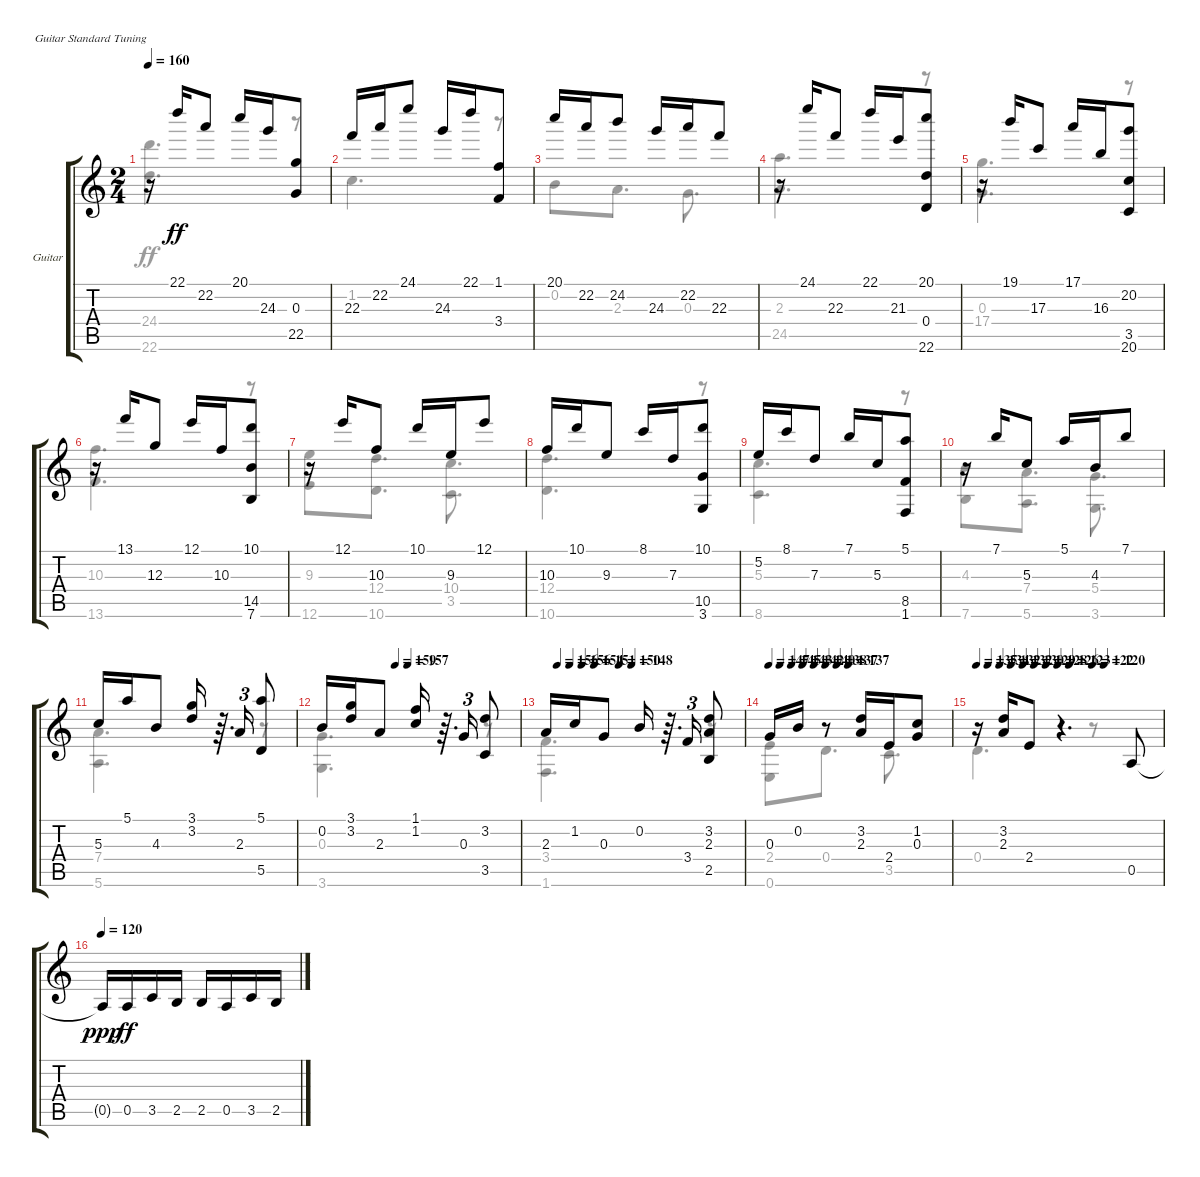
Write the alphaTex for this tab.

\bracketExtendMode groupsimilarinstruments
\firstSystemTrackNameOrientation horizontal
\otherSystemsTrackNameOrientation horizontal
\track ("Guitar" "Guitar") {instrument acousticguitarnylon}
\staff {score tabs}
\tuning (E4 B3 G3 D3 A2 E2)
\voice
\ts (2 4)
\tempo 160
\clef g2
\ks c
r.16{dy ppp} 22.1.16{dy ff} 22.2.8 20.1.16 24.3.16 (0.3 22.5).8 |
22.3.16 22.2.16 24.1.8 24.3.16 22.1.16 (1.1 3.4).8 |
20.1.16 22.2.16 24.2.8 24.3.16 22.2.16 22.3.8 |
r.16 24.1.16 22.3.8 22.1.16 21.3.16 (20.1 0.4 22.6).8 |
r.16 19.1.16 17.3.8 17.1.16 16.3.16 (20.2 3.5 20.6).8 |
r.16 13.1.16 12.3.8 12.1.16 10.3.16 (10.1 14.5 7.6).8 |
r.16 12.1.16 10.3.8 10.1.16 9.3.16 12.1.8 |
10.3.16 10.1.16 9.3.8 8.1.16 7.3.16 (10.1 10.5 3.6).8 |
5.2.16 8.1.16 7.3.8 7.1.16 5.3.16 (5.1 8.5 1.6).8 |
r.16 7.1.16 5.3.8 5.1.16 4.3.16 7.1.8 |
5.3.16 5.1.16 4.3.8 (3.1 3.2).16 r.64{d} 2.3.16{tu (3 2)} (5.1 5.5).8 |
\tempo (159 0.375)
\tempo (157 0.4375)
0.2.16 (3.1 3.2).16 2.3.8 (1.1 1.2).16 r.64{d} 0.3.16{tu (3 2)} (3.2 3.5).8 |
\tempo (156 0.0625)
\tempo (156 0.125)
\tempo (154 0.1875)
\tempo (151 0.25)
\tempo (150 0.375)
\tempo (148 0.4375)
2.3.16 1.2.16 0.3.8 0.2.16 r.64{d} 3.4.16{tu (3 2)} (3.2 2.3 2.5).8 |
\tempo 147
\tempo (145 0.0625)
\tempo (143 0.125)
\tempo (142 0.1875)
\tempo (140 0.25)
\tempo (138 0.3125)
\tempo (137 0.375)
\tempo (137 0.4375)
0.3.16 0.2.16 r.8 (3.2 2.3).16 2.4.16 (1.2 0.3).8 |
\tempo 135
\tempo (134 0.0625)
\tempo (132 0.125)
\tempo (132 0.1875)
\tempo (130 0.25)
\tempo (129 0.3125)
\tempo (128 0.375)
\tempo (126 0.4375)
\tempo (123 0.5)
\tempo (122 0.625)
\tempo (120 0.6875)
r.16 (3.2 2.3).16 2.4.8 r.4{d} 0.5.8 |
\tempo 120
0.5{t}.16{dy ppp} 0.5.16{dy ff} 3.5.16 2.5.16 2.5.16 0.5.16 3.5.16 2.5.16
\voice
\clef g2
\ottava regular
\simile none
\ks c
(24.4 22.6).4{d dy ff} r.8 |
1.2.4{d} r.8 |
0.2.8 2.3.8{d} 0.3.8{d} |
(2.3 24.5).4{d} r.8 |
(0.3 17.4).4{d} r.8 |
(10.3 13.6).4{d} r.8 |
(9.3 12.6).8 (12.4 10.6).8{d} (10.4 3.5).8{d} |
(12.4 10.6).4{d} r.8 |
(5.3 8.6).4{d} r.8 |
(4.3 7.6).8 (7.4 5.6).8{d} (5.4 3.6).8{d} |
(7.4 5.6).4{d} r.8 |
(0.3 3.6).4{d} r.8 |
(3.4 1.6).4{d} r.8 |
(2.4 0.6).8 0.4.8{d} 3.5.8{d} |
0.4.4{d} r.8 |
